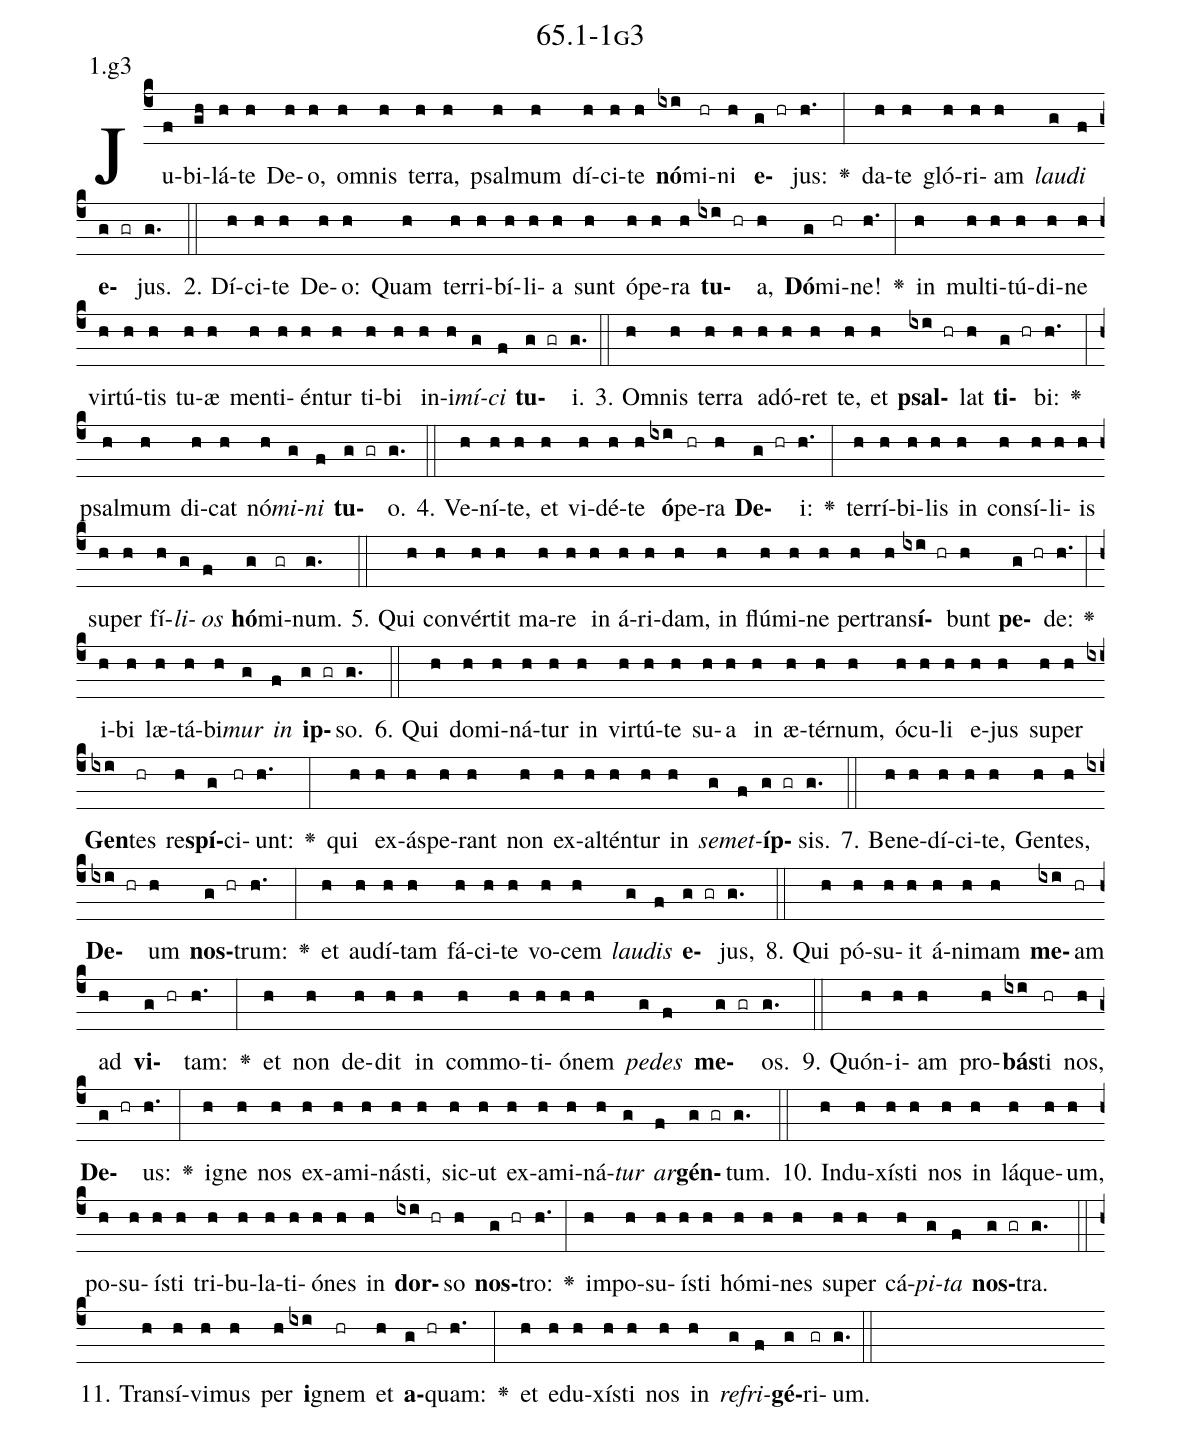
name: 65.1-1g3;
annotation: 1.g3;
%%
(c4)Ju(f)bi(gh)lá(h)te(h) De(h)o,(h) om(h)nis(h) ter(h)ra,(h) psal(h)mum(h) dí(h)ci(h)te(h) <b>nó</b>(ixi)mi(hr)ni(h) <b>e</b>(g hr)jus:(h.) <v>\greheightstar</v>(:) da(h)te(h) gló(h)ri(h)am(h) <i>lau</i>(g)<i>di</i>(f) <b>e</b>(g gr)jus.(g.) (::)
2. Dí(h)ci(h)te(h) De(h)o:(h) Quam(h) ter(h)ri(h)bí(h)li(h)a(h) sunt(h) ó(h)pe(h)ra(h) <b>tu</b>(ixi hr)a,(h) <b>Dó</b>(g)mi(hr)ne!(h.) <v>\greheightstar</v>(:) in(h) mul(h)ti(h)tú(h)di(h)ne(h) vir(h)tú(h)tis(h) tu(h)æ(h) men(h)ti(h)én(h)tur(h) ti(h)bi(h) in(h)i(h)<i>mí</i>(g)<i>ci</i>(f) <b>tu</b>(g gr)i.(g.) (::)
3. Om(h)nis(h) ter(h)ra(h) ad(h)ó(h)ret(h) te,(h) et(h) <b>psal</b>(ixi hr)lat(h) <b>ti</b>(g hr)bi:(h.) <v>\greheightstar</v>(:) psal(h)mum(h) di(h)cat(h) nó(h)<i>mi</i>(g)<i>ni</i>(f) <b>tu</b>(g gr)o.(g.) (::)
4. Ve(h)ní(h)te,(h) et(h) vi(h)dé(h)te(h) <b>ó</b>(ixi)pe(hr)ra(h) <b>De</b>(g hr)i:(h.) <v>\greheightstar</v>(:) ter(h)rí(h)bi(h)lis(h) in(h) con(h)sí(h)li(h)is(h) su(h)per(h) fí(h)<i>li</i>(g)<i>os</i>(f) <b>hó</b>(g)mi(gr)num.(g.) (::)
5. Qui(h) con(h)vér(h)tit(h) ma(h)re(h) in(h) á(h)ri(h)dam,(h) in(h) flú(h)mi(h)ne(h) per(h)trans(h)<b>í</b>(ixi hr)bunt(h) <b>pe</b>(g hr)de:(h.) <v>\greheightstar</v>(:) i(h)bi(h) læ(h)tá(h)bi(h)<i>mur</i>(g) <i>in</i>(f) <b>ip</b>(g gr)so.(g.) (::)
6. Qui(h) do(h)mi(h)ná(h)tur(h) in(h) vir(h)tú(h)te(h) su(h)a(h) in(h) æ(h)tér(h)num,(h) ó(h)cu(h)li(h) e(h)jus(h) su(h)per(h) <b>Gen</b>(ixi)tes(hr) re(h)<b>spí</b>(g)ci(hr)unt:(h.) <v>\greheightstar</v>(:) qui(h) ex(h)ás(h)pe(h)rant(h) non(h) ex(h)al(h)tén(h)tur(h) in(h) <i>se</i>(g)<i>met</i>(f)<b>íp</b>(g gr)sis.(g.) (::)
7. Be(h)ne(h)dí(h)ci(h)te,(h) Gen(h)tes,(h) <b>De</b>(ixi hr)um(h) <b>nos</b>(g hr)trum:(h.) <v>\greheightstar</v>(:) et(h) au(h)dí(h)tam(h) fá(h)ci(h)te(h) vo(h)cem(h) <i>lau</i>(g)<i>dis</i>(f) <b>e</b>(g gr)jus,(g.) (::)
8. Qui(h) pó(h)su(h)it(h) á(h)ni(h)mam(h) <b>me</b>(ixi)am(hr) ad(h) <b>vi</b>(g hr)tam:(h.) <v>\greheightstar</v>(:) et(h) non(h) de(h)dit(h) in(h) com(h)mo(h)ti(h)ó(h)nem(h) <i>pe</i>(g)<i>des</i>(f) <b>me</b>(g gr)os.(g.) (::)
9. Quón(h)i(h)am(h) pro(h)<b>bás</b>(ixi)ti(hr) nos,(h) <b>De</b>(g hr)us:(h.) <v>\greheightstar</v>(:) i(h)gne(h) nos(h) ex(h)a(h)mi(h)nás(h)ti,(h) sic(h)ut(h) ex(h)a(h)mi(h)ná(h)<i>tur</i>(g) <i>ar</i>(f)<b>gén</b>(g gr)tum.(g.) (::)
10. In(h)du(h)xís(h)ti(h) nos(h) in(h) lá(h)que(h)um,(h) po(h)su(h)ís(h)ti(h) tri(h)bu(h)la(h)ti(h)ó(h)nes(h) in(h) <b>dor</b>(ixi hr)so(h) <b>nos</b>(g hr)tro:(h.) <v>\greheightstar</v>(:) im(h)po(h)su(h)ís(h)ti(h) hó(h)mi(h)nes(h) su(h)per(h) cá(h)<i>pi</i>(g)<i>ta</i>(f) <b>nos</b>(g gr)tra.(g.) (::)
11. Trans(h)í(h)vi(h)mus(h) per(h) <b>i</b>(ixi)gnem(hr) et(h) <b>a</b>(g hr)quam:(h.) <v>\greheightstar</v>(:) et(h) e(h)du(h)xís(h)ti(h) nos(h) in(h) <i>re</i>(g)<i>fri</i>(f)<b>gé</b>(g)ri(gr)um.(g.) (::)
